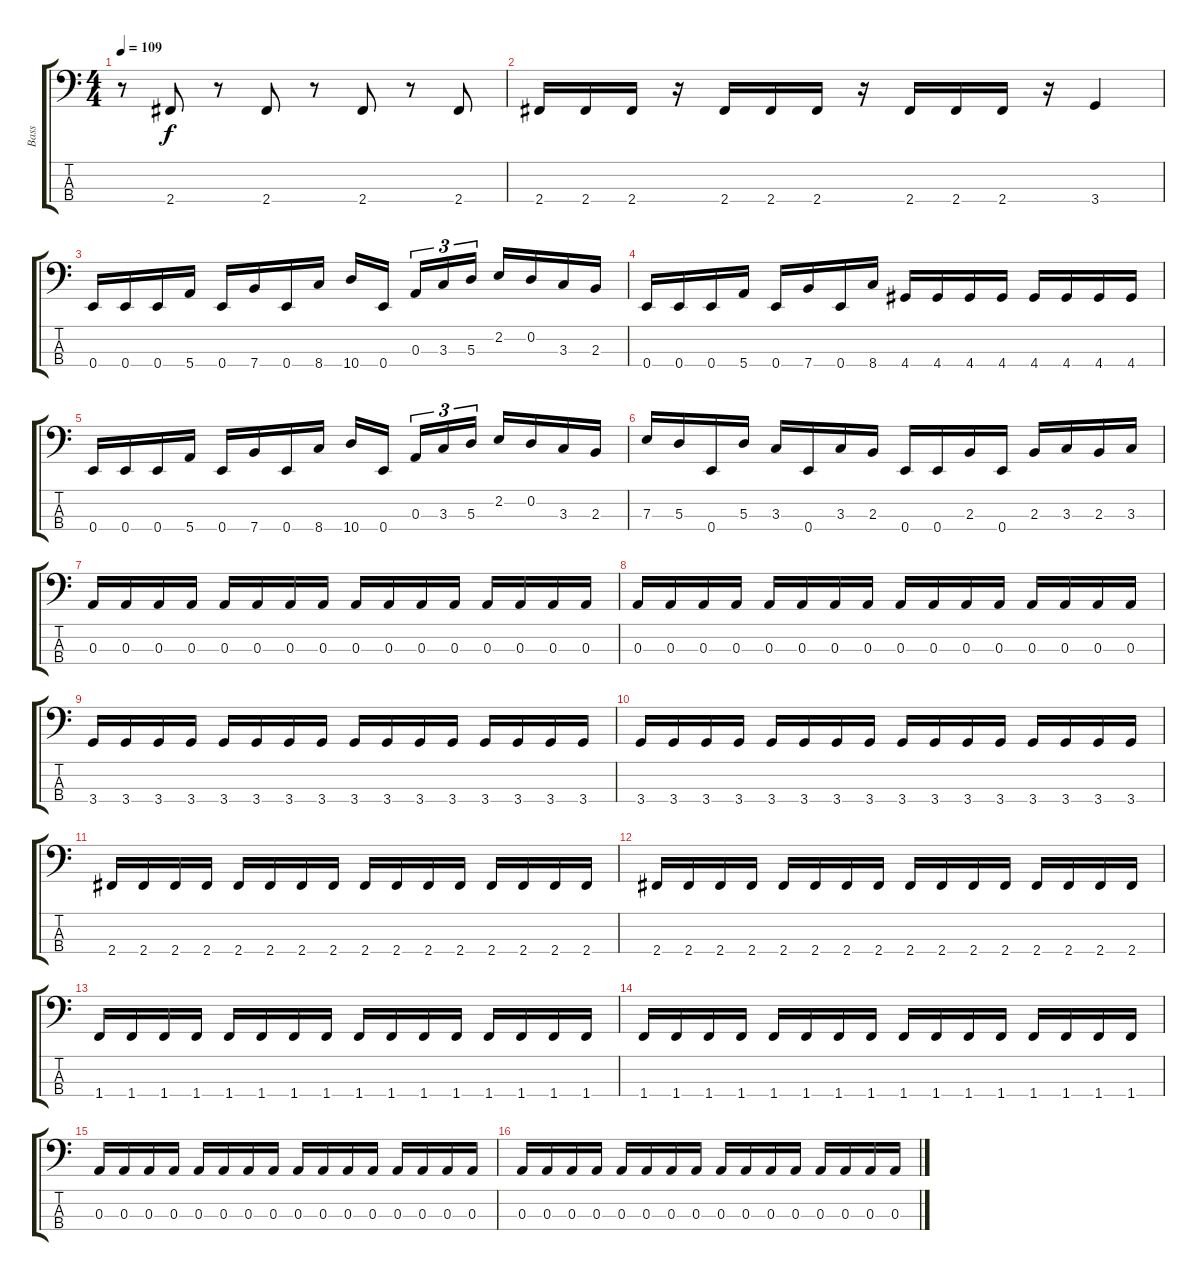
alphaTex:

\track ("Bass" "Bass") {instrument electricbasspick}
\staff {score tabs}
\tuning (G2 D2 A1 E1) {hide}
\ts (4 4)
\tempo 109
\clef f4
\ks c
r.8{dy f} 2.4.8 r.8 2.4.8 r.8 2.4.8 r.8 2.4.8 |
2.4.16 2.4.16 2.4.16 r.16 2.4.16 2.4.16 2.4.16 r.16 2.4.16 2.4.16 2.4.16 r.16 3.4.4 |
0.4.16 0.4.16 0.4.16 5.4.16 0.4.16 7.4.16 0.4.16 8.4.16 10.4.16 0.4.16 0.3.16{tu (3 2)} 3.3.16{tu (3 2)} 5.3.16{tu (3 2)} 2.2.16 0.2.16 3.3.16 2.3.16 |
0.4.16 0.4.16 0.4.16 5.4.16 0.4.16 7.4.16 0.4.16 8.4.16 4.4.16 4.4.16 4.4.16 4.4.16 4.4.16 4.4.16 4.4.16 4.4.16 |
0.4.16 0.4.16 0.4.16 5.4.16 0.4.16 7.4.16 0.4.16 8.4.16 10.4.16 0.4.16 0.3.16{tu (3 2)} 3.3.16{tu (3 2)} 5.3.16{tu (3 2)} 2.2.16 0.2.16 3.3.16 2.3.16 |
7.3.16 5.3.16 0.4.16 5.3.16 3.3.16 0.4.16 3.3.16 2.3.16 0.4.16 0.4.16 2.3.16 0.4.16 2.3.16 3.3.16 2.3.16 3.3.16 |
0.3.16 0.3.16 0.3.16 0.3.16 0.3.16 0.3.16 0.3.16 0.3.16 0.3.16 0.3.16 0.3.16 0.3.16 0.3.16 0.3.16 0.3.16 0.3.16 |
0.3.16 0.3.16 0.3.16 0.3.16 0.3.16 0.3.16 0.3.16 0.3.16 0.3.16 0.3.16 0.3.16 0.3.16 0.3.16 0.3.16 0.3.16 0.3.16 |
3.4.16 3.4.16 3.4.16 3.4.16 3.4.16 3.4.16 3.4.16 3.4.16 3.4.16 3.4.16 3.4.16 3.4.16 3.4.16 3.4.16 3.4.16 3.4.16 |
3.4.16 3.4.16 3.4.16 3.4.16 3.4.16 3.4.16 3.4.16 3.4.16 3.4.16 3.4.16 3.4.16 3.4.16 3.4.16 3.4.16 3.4.16 3.4.16 |
2.4.16 2.4.16 2.4.16 2.4.16 2.4.16 2.4.16 2.4.16 2.4.16 2.4.16 2.4.16 2.4.16 2.4.16 2.4.16 2.4.16 2.4.16 2.4.16 |
2.4.16 2.4.16 2.4.16 2.4.16 2.4.16 2.4.16 2.4.16 2.4.16 2.4.16 2.4.16 2.4.16 2.4.16 2.4.16 2.4.16 2.4.16 2.4.16 |
1.4.16 1.4.16 1.4.16 1.4.16 1.4.16 1.4.16 1.4.16 1.4.16 1.4.16 1.4.16 1.4.16 1.4.16 1.4.16 1.4.16 1.4.16 1.4.16 |
1.4.16 1.4.16 1.4.16 1.4.16 1.4.16 1.4.16 1.4.16 1.4.16 1.4.16 1.4.16 1.4.16 1.4.16 1.4.16 1.4.16 1.4.16 1.4.16 |
0.3.16 0.3.16 0.3.16 0.3.16 0.3.16 0.3.16 0.3.16 0.3.16 0.3.16 0.3.16 0.3.16 0.3.16 0.3.16 0.3.16 0.3.16 0.3.16 |
0.3.16 0.3.16 0.3.16 0.3.16 0.3.16 0.3.16 0.3.16 0.3.16 0.3.16 0.3.16 0.3.16 0.3.16 0.3.16 0.3.16 0.3.16 0.3.16
